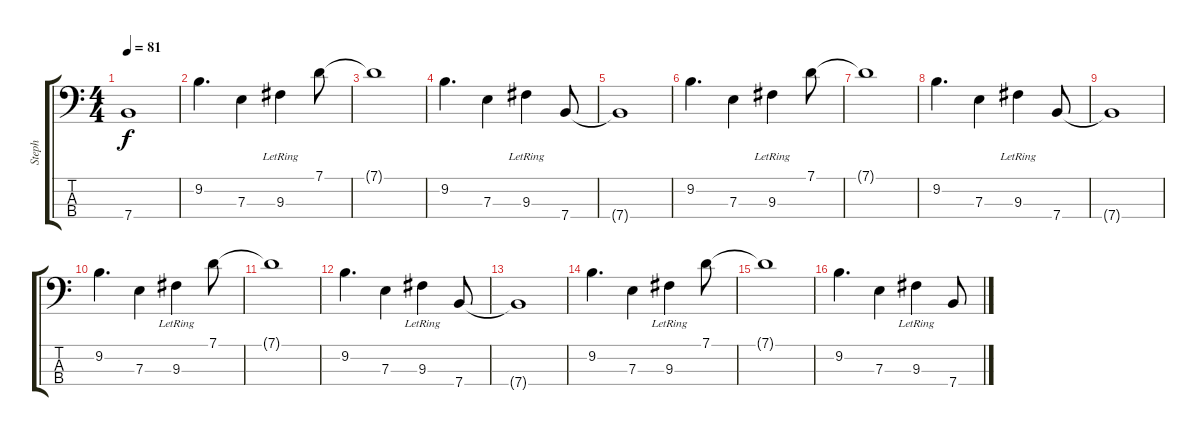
\track ("Steph" "Steph") {instrument electricbassfinger}
\staff {score tabs}
\tuning (G2 D2 A1 E1) {hide}
\ts (4 4)
\tempo 81
\clef f4
\ks c
7.4{t}.1{dy f} |
9.2.4{d} 7.3.4 9.3{lr}.4 7.1.8 |
7.1{t}.1 |
9.2.4{d} 7.3.4 9.3{lr}.4 7.4.8 |
7.4{t}.1 |
9.2.4{d} 7.3.4 9.3{lr}.4 7.1.8 |
7.1{t}.1 |
9.2.4{d} 7.3.4 9.3{lr}.4 7.4.8 |
7.4{t}.1 |
9.2.4{d} 7.3.4 9.3{lr}.4 7.1.8 |
7.1{t}.1 |
9.2.4{d} 7.3.4 9.3{lr}.4 7.4.8 |
7.4{t}.1 |
9.2.4{d} 7.3.4 9.3{lr}.4 7.1.8 |
7.1{t}.1 |
9.2.4{d} 7.3.4 9.3{lr}.4 7.4.8
